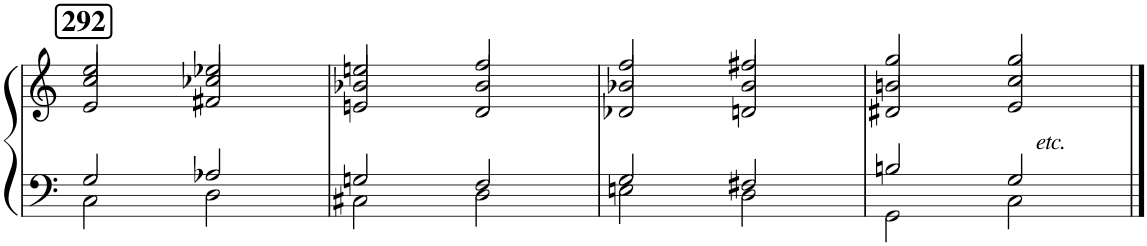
**kern	**kern	**text
*part1	*part1	*part1
*staff2	*staff1	*staff1
*I"Piano	*	*
*I'Pno.	*	*
*clefF4	*clefG2	*
*k[]	*k[]	*
*M1/1	*M1/1	*
!!LO:REH:place=s1:a:B:cj:fs=14:t=292
=1	=1	=1
*^	*^	*
*	*	*	*^	*
2G/	2C\	2ee/	2cc/	2e/	.
2A-X/	2D\	2ee-X/	2cc-X/	2f#X/	.
=2	=2	=2	=2	=2	=2
2Gn/	2C#X\	2een/	2b-X/	2en/	.
2F/	2D\	2ff/	2b-/	2d/	.
=3	=3	=3	=3	=3	=3
2G/	2En\	2ff/	2b-X/	2d-X/	.
2F#X/	2D\	2ff#X/	2b-/	2dn/	.
=4	=4	=4	=4	=4	=4
2Bn/	2GG\	2gg/	2bn/	2d#X/	.
!	!	!	!	!	!LO:LY:b
2G/	2C\	2gg/	2cc/	2e/	etc.
*v	*v	*	*	*	*
*	*v	*v	*v	*
==	==	==
*-	*-	*-
